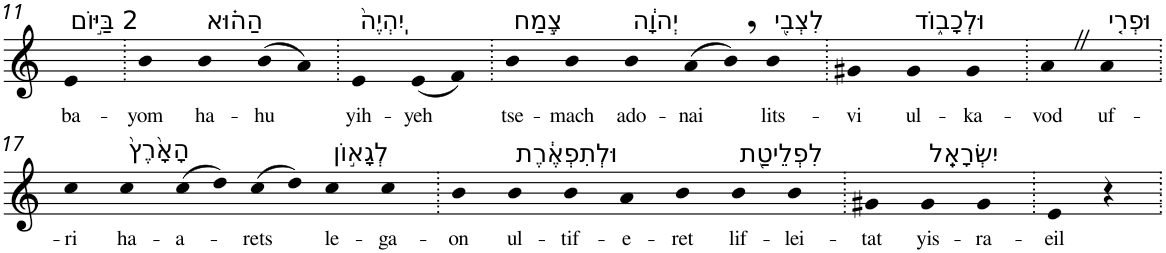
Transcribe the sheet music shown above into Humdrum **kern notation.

**kern	**text
*part1	*part1
*staff1	*staff1
*I"Piano	*
*I'Pno	*
!!LO:PB:g=z
*clefG2	*
*k[]	*
=11	=11
!LO:TX:a:t=2 בַּיּ֣וֹם	!
!	!LO:LY:b
4e	ba-
=12.	=12.
!	!LO:LY:b
4b	-yom
!LO:TX:a:t=הַה֗וּא	!
!	!LO:LY:b
4b	ha-
!	!LO:LY:b
(8b	-hu
8a)	.
=13.	=13.
!LO:TX:a:t=יִֽהְיֶה֙	!
!	!LO:LY:b
4e	yih-
!	!LO:LY:b
(8e	-yeh
8f)	.
=14.	=14.
!LO:TX:a:t=צֶ֣מַח	!
!	!LO:LY:b
4b	tse-
!	!LO:LY:b
4b	-mach
!LO:TX:a:t=יְהוָ֔ה	!
!	!LO:LY:b
4b	ado-
!	!LO:LY:b
(8a	-nai
8b,)	.
!LO:TX:a:t=לִצְבִ֖י	!
!	!LO:LY:b
4b	lits-
=15.	=15.
!	!LO:LY:b
4g#X	-vi
!LO:TX:a:t=וּלְכָב֑וֹד	!
!	!LO:LY:b
4g#	ul-
!	!LO:LY:b
4g#	-ka-
=16.	=16.
!	!LO:LY:b
4aZ	-vod
!LO:TX:a:t=וּפְרִ֤י	!
!	!LO:LY:b
4a	uf-
!!LO:LB:g=z
=17.	=17.
!	!LO:LY:b
4cc	-ri
!LO:TX:a:t=הָאָ֙רֶץ֙	!
!	!LO:LY:b
4cc	ha-
!	!LO:LY:b
(8cc	-a-
8dd)	.
!	!LO:LY:b
(8cc	-rets
8dd)	.
!LO:TX:a:t=לְגָא֣וֹן	!
!	!LO:LY:b
4cc	le-
!	!LO:LY:b
4cc	-ga-
=18.	=18.
!	!LO:LY:b
4b	-on
!LO:TX:a:t=וּלְתִפְאֶ֔רֶת	!
!	!LO:LY:b
4b	ul-
!	!LO:LY:b
4b	-tif-
!	!LO:LY:b
4a	-e-
!	!LO:LY:b
4b	-ret
!LO:TX:a:t=לִפְלֵיטַ֖ת	!
!	!LO:LY:b
4b	lif-
!	!LO:LY:b
4b	-lei-
=19.	=19.
!	!LO:LY:b
4g#X	-tat
!LO:TX:a:t=יִשְׂרָאֵֽל	!
!	!LO:LY:b
4g#	yis-
!	!LO:LY:b
4g#	-ra-
=20.	=20.
!	!LO:LY:b
4e	-eil
4r	.
=.	=.
*-	*-
